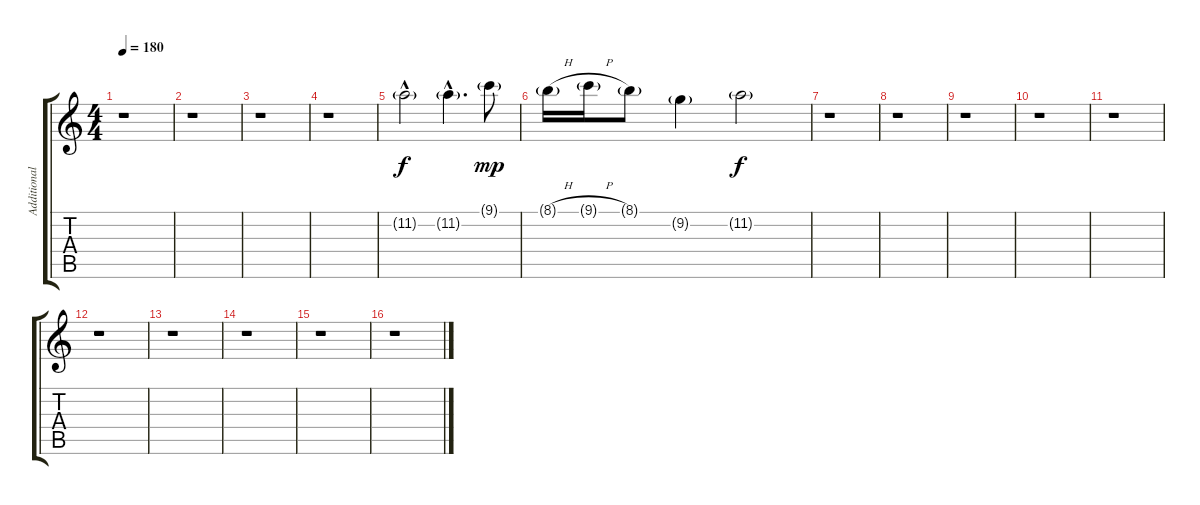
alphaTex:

\track ("Additional Guitars" "Additional") {instrument distortionguitar}
\staff {score tabs}
\tuning (Eb4 Bb3 Gb3 Db3 Ab2 Eb2) {hide}
\ts (4 4)
\tempo 180
\clef g2
\ks c
r.1{dy mf} |
r.1 |
r.1 |
r.1 |
11.2{g hac}.2{dy f} 11.2{g hac}.4{d} 9.1{g}.8{dy mp} |
8.1{h g}.16 9.1{h g}.16 8.1{g}.8 9.2{g}.4 11.2{g}.2{dy f} |
r.1 |
r.1 |
r.1 |
r.1 |
r.1 |
r.1 |
r.1 |
r.1 |
r.1 |
r.1
